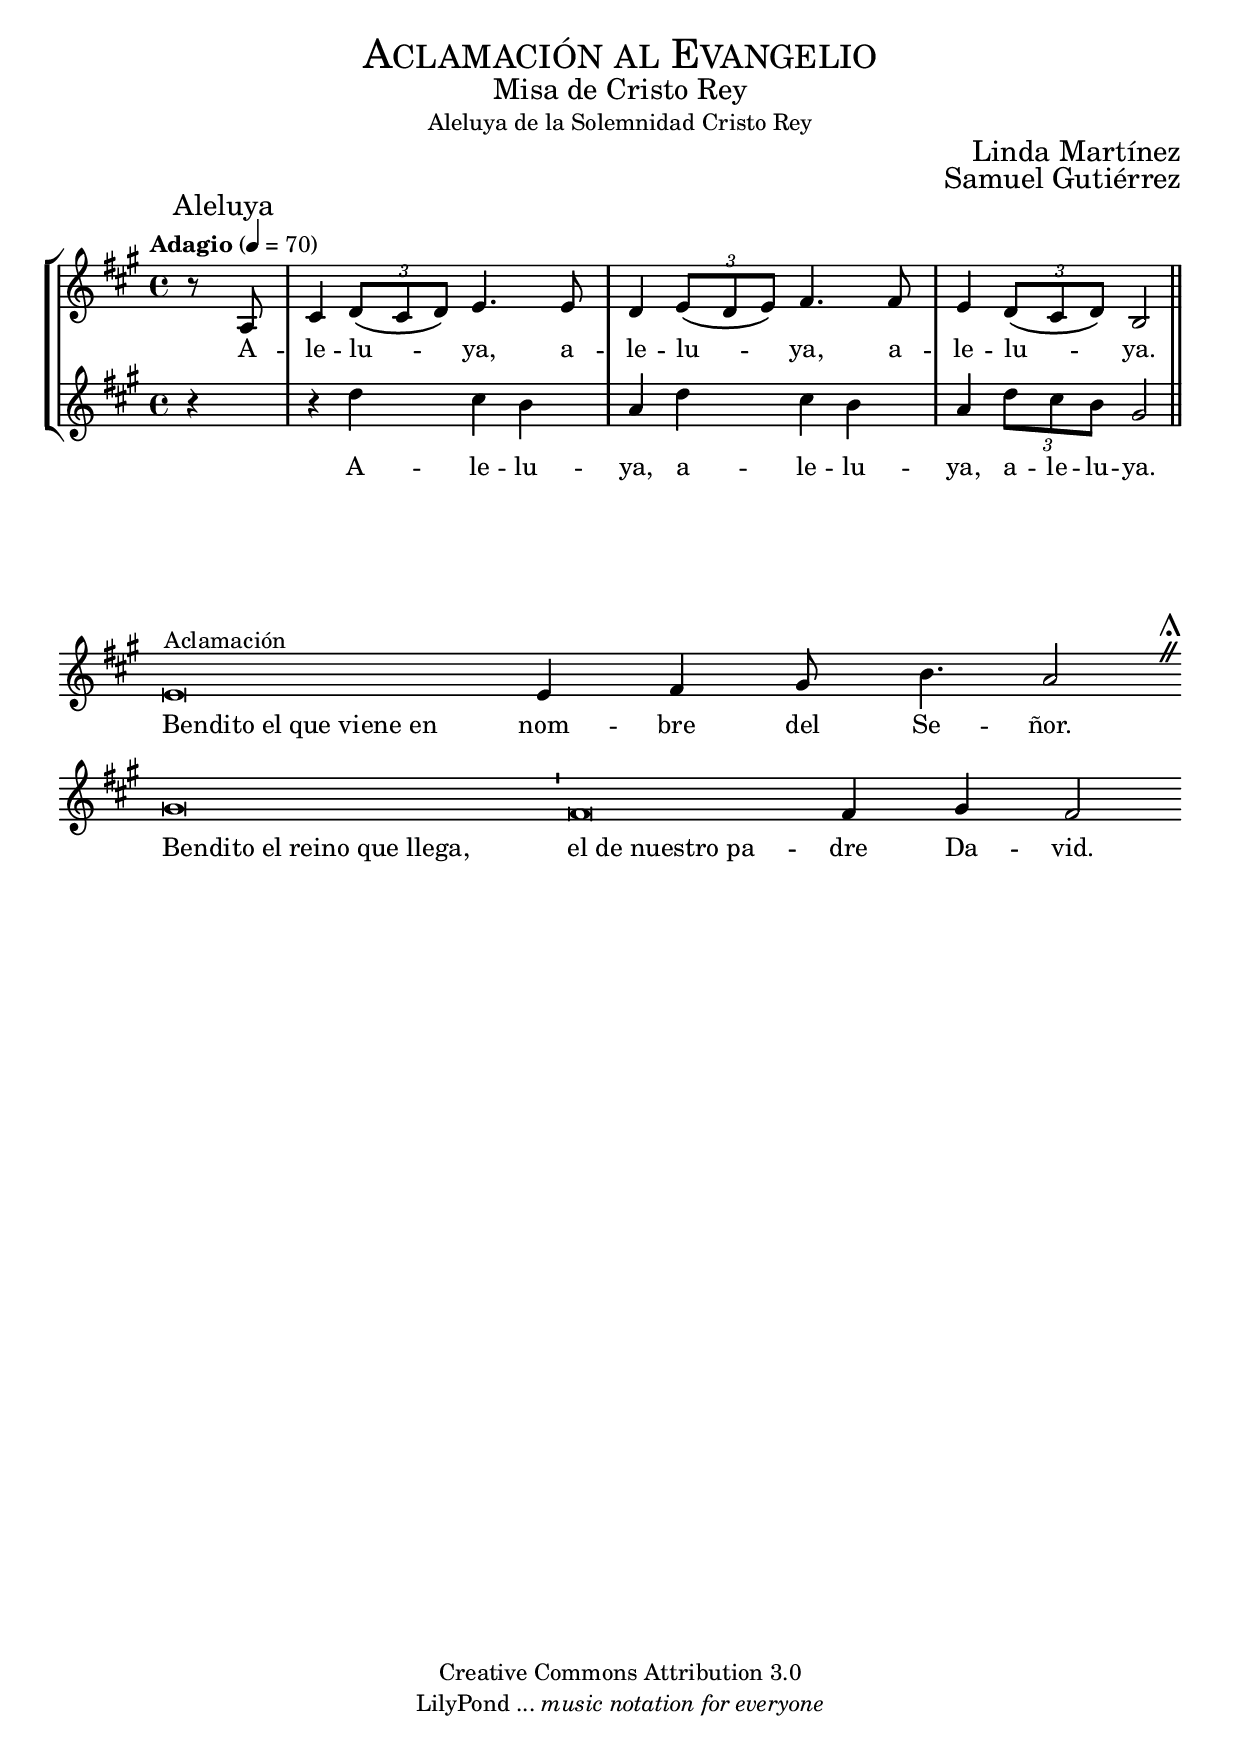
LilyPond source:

% ****************************************************************
%	Aleluya - Melodia inspirada en las composiciones de Mons Marco Frisina
%	by serach.sam@
% ****************************************************************
\language "espanol"
\version "2.19.82"

% --- includes
\include "gregorian.ly"

%#(set-global-staff-size 19)


% --- Cabecera
\markup { \fill-line { \center-column { \fontsize #5 \smallCaps "Aclamación al Evangelio" \fontsize #2 "Misa de Cristo Rey" "Aleluya de la Solemnidad Cristo Rey"} } }
\markup { \fill-line { " " \right-column { \fontsize #2 "Linda Martínez" } } }
\markup { \fill-line { " " \right-column { \fontsize #2 "Samuel Gutiérrez" } } }
\header {
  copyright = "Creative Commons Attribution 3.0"
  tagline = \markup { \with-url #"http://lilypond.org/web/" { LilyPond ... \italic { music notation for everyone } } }
  breakbefore = ##t
}

% --- Musica
% --- acordes
harmony_stanza = \new ChordNames {
  \chordmode {
    \italianChords
    R4 la4 re4 dos2:m re4 mi4 fas2:m la4 re4 mi2
  }
}

% --- Estrofa 1
\score {
  \new StaffGroup = "Aleluya" <<
    %\harmony_stanza
    \new Staff <<
      %\set Staff.midiInstrument = "clarinet"
      \new Voice = "melody" \relative do' {
        \tempo "Adagio" 4 = 70
        \time 4/4
        \key la \major

        \partial 4 r8\mark \markup{ "Aleluya" } la8
        dos4 \tuplet 3/2 { re8( dos re) } mi4. mi8
        re4 \tuplet 3/2 { mi8( re mi) } fas4. fas8
        mi4 \tuplet 3/2 { re8( dos re) } si2 \bar "||" \break s32
      }
      \new Lyrics \lyricsto "melody" {
        A -- le -- lu -- ya,
        a -- le -- lu -- ya,
        a -- le -- lu -- ya.
      }
    >>
    \new Staff <<
      %\set Staff.midiInstrument = "oboe"
      \new Voice = "contramelody" \relative do'' {
        \tempo "Adagio" 4 = 70
        \time 4/4
        \key la \major

        \partial 4 r4
        r4 re dos si
        la4 re dos si
        la4 \tuplet 3/2 { re8[ dos si] } sols2 \bar "||" \break s32
      }
      \new Lyrics \lyricsto "contramelody" {
        A -- le -- lu -- ya,
        a -- le -- lu -- ya,
        a -- le -- lu -- ya.
      }
    >>
  >>
  \midi {}
  \layout {
    \context {
      \Staff
      \RemoveEmptyStaves
    }
    \context {
      \Score
      \omit BarNumber
    }
  }
}

harmony_stanza_antifona = \new ChordNames {
  \chordmode {
    \italianChords
    mi\breve mi1 la2 mi\breve si\breve fas4:m mi4 fas2:m
  }
}

\score {
  <<
    %\harmony_stanza_antifona
    \new Staff <<
      \set Staff.midiInstrument = "oboe"
      \new Voice = "melody" \relative do' {
        %\tempo "Adagio" 4 = 70
        \time 4/4
        \key la \major

        mi\breve^\markup{ "Aclamación" }
        mi4 fas4 sols8 si4.
        la2 \divisioMaior \break
        sols\breve \divisioMinima
        fas\breve
        fas4 sols4 fas2 \finalis \break
        s32
      }
      \new Lyrics \lyricsto "melody" {
        \once \override LyricText.self-alignment-X = #-1
        "Bendito el que viene en" nom -- bre del Se -- ñor.
        \once \override LyricText.self-alignment-X = #-1
        "Bendito el reino que llega,"
        \once \override LyricText.self-alignment-X = #-1
        "el de nuestro pa" -- dre Da -- vid.
      }
    >>
  >>
  \midi {}
  \layout {
    ragged-right = ##f
    \context {
      \Staff
      \remove "Time_signature_engraver"
      \remove "Bar_engraver"
      \RemoveEmptyStaves
    }
    \context {
      \Score
      barAlways = ##t
    }
  }
}

% --- Papel
\paper{
  #(set-default-paper-size "letter")
  page-breaking = #ly:page-turn-breaking
}